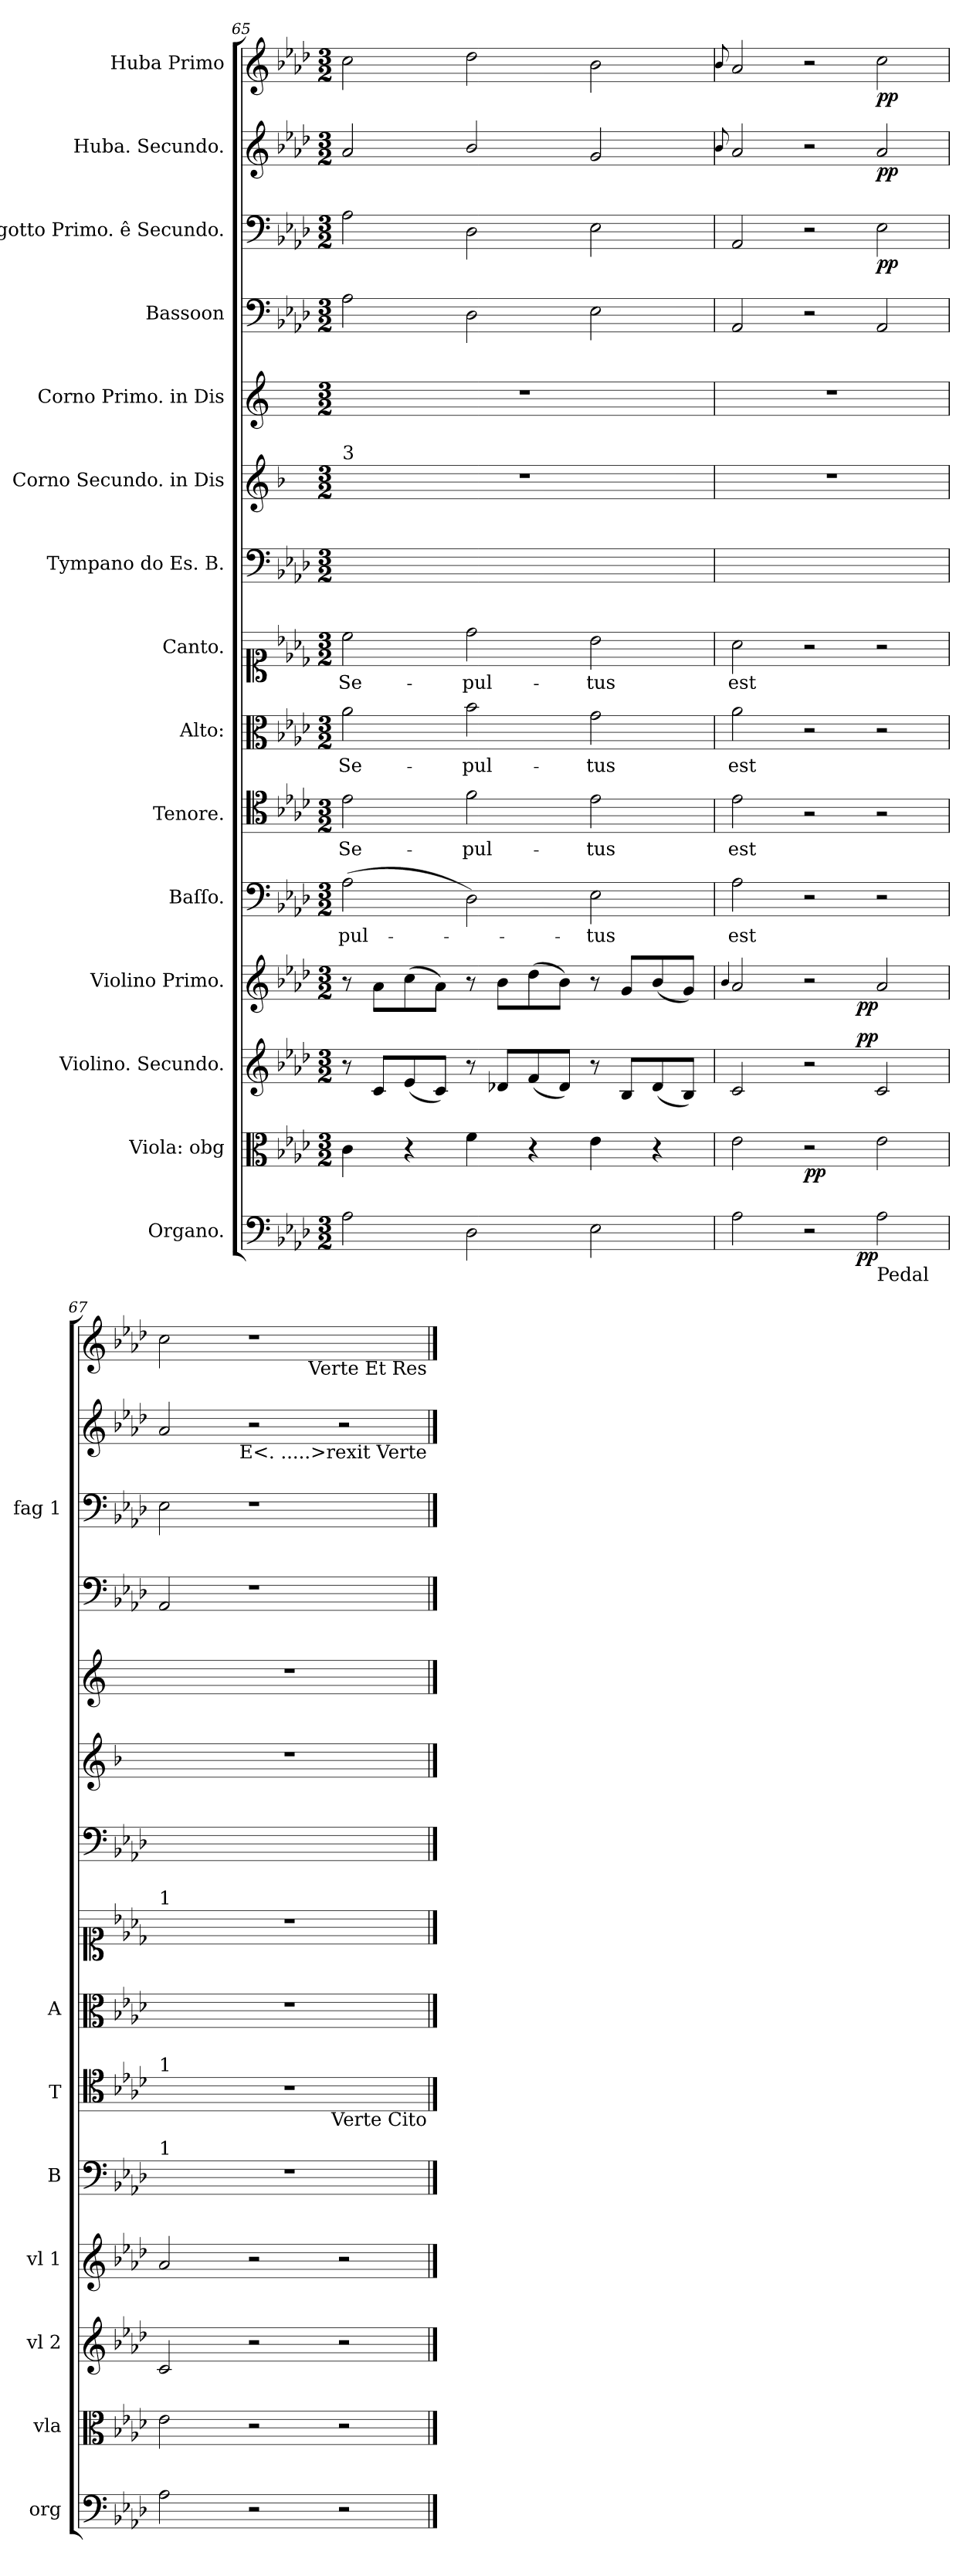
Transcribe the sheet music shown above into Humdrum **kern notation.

**kern	**dynam	**kern	**dynam	**kern	**dynam	**kern	**dynam	**kern	**text	**kern	**text	**kern	**text	**kern	**text	**kern	**kern	**kern	**kern	**kern	**dynam	**kern	**dynam	**kern	**dynam
*part15	*part15	*part14	*part14	*part13	*part13	*part12	*part12	*part11	*part11	*part10	*part10	*part9	*part9	*part8	*part8	*part7	*part6	*part5	*part4	*part3	*part3	*part2	*part2	*part1	*part1
*staff15	*staff15	*staff14	*staff14	*staff13	*staff13	*staff12	*staff12	*staff11	*staff11	*staff10	*staff10	*staff9	*staff9	*staff8	*staff8	*staff7	*staff6	*staff5	*staff4	*staff3	*staff3	*staff2	*staff2	*staff1	*staff1
*I"Organo.	*	*I"Viola: obg	*	*I"Violino. Secundo.	*	*I"Violino Primo.	*	*I"Baſſo.	*	*I"Tenore.	*	*I"Alto:	*	*I"Canto.	*	*I"Tympano do Es. B.	*I"Corno Secundo. in Dis	*I"Corno Primo. in Dis	*I"Bassoon	*I"Fagotto Primo. ê Secundo.	*	*I"Huba. Secundo.	*	*I"Huba Primo	*
*I'org	*	*I'vla	*	*I'vl 2	*	*I'vl 1	*	*I'B	*	*I'T	*	*I'A	*	*	*	*	*	*	*	*I'fag 1	*	*	*	*	*
*clefF4	*	*clefC3	*	*clefG2	*	*clefG2	*	*clefF4	*	*clefC4	*	*clefC3	*	*clefC1	*	*clefF4	*clefG2	*clefG2	*clefF4	*clefF4	*	*clefG2	*	*clefG2	*
*	*	*	*	*	*	*	*	*	*	*	*	*	*	*	*	*	*ITrd-2c-3	*ITrd-2c-3	*	*	*	*	*	*	*
*k[b-e-a-d-]	*	*k[b-e-a-d-]	*	*k[b-e-a-d-]	*	*k[b-e-a-d-]	*	*k[b-e-a-d-]	*	*k[b-e-a-d-]	*	*k[b-e-a-d-]	*	*k[b-e-a-d-]	*	*k[b-e-a-d-]	*k[b-e-a-d-]	*k[b-e-a-]	*k[b-e-a-d-]	*k[b-e-a-d-]	*	*k[b-e-a-d-]	*	*k[b-e-a-d-]	*
*A-:	*	*A-:	*	*A-:	*	*A-:	*	*A-:	*	*A-:	*	*A-:	*	*A-:	*	*A-:	*A-:	*	*A-:	*A-:	*	*A-:	*	*A-:	*
*M3/2	*	*M3/2	*	*M3/2	*	*M3/2	*	*M3/2	*	*M3/2	*	*M3/2	*	*M3/2	*	*M3/2	*M3/2	*M3/2	*M3/2	*M3/2	*	*M3/2	*	*M3/2	*
=65	=65	=65	=65	=65	=65	=65	=65	=65	=65	=65	=65	=65	=65	=65	=65	=65	=65	=65	=65	=65	=65	=65	=65	=65	=65
!	!	!	!	!	!	!	!	!	!	!	!	!	!	!	!	!	!LO:TX:a:t=3	!	!	!	!	!	!	!	!
2A-\	.	4c\	.	8r	.	8r	.	(2A-\	-pul-	2e-\	Se-	2a-\	Se-	2cc\	Se-	1.ryy	1.r	1.r	2A-\	2A-\	.	2a-/	.	2cc\	.
.	.	.	.	8c/L	.	8a-\L	.	.	.	.	.	.	.	.	.	.	.	.	.	.	.	.	.	.	.
.	.	4r	.	(8e-/	.	(8cc\	.	.	.	.	.	.	.	.	.	.	.	.	.	.	.	.	.	.	.
.	.	.	.	8c/J)	.	8a-\J)	.	.	.	.	.	.	.	.	.	.	.	.	.	.	.	.	.	.	.
2D-\	.	4f\	.	8r	.	8r	.	2D-\)	.	2f\	-pul-	2b-\	-pul-	2dd-\	-pul-	.	.	.	2D-\	2D-\	.	2b-/	.	2dd-\	.
.	.	.	.	8d-X/L	.	8b-\L	.	.	.	.	.	.	.	.	.	.	.	.	.	.	.	.	.	.	.
.	.	4r	.	(8f/	.	(8dd-\	.	.	.	.	.	.	.	.	.	.	.	.	.	.	.	.	.	.	.
.	.	.	.	8d-/J)	.	8b-\J)	.	.	.	.	.	.	.	.	.	.	.	.	.	.	.	.	.	.	.
2E-\	.	4e-\	.	8r	.	8r	.	2E-\	-tus	2e-\	-tus	2g\	-tus	2b-\	-tus	.	.	.	2E-\	2E-\	.	2g/	.	2b-\	.
.	.	.	.	8B-/L	.	8g/L	.	.	.	.	.	.	.	.	.	.	.	.	.	.	.	.	.	.	.
.	.	4r	.	(8d-/	.	(8b-/	.	.	.	.	.	.	.	.	.	.	.	.	.	.	.	.	.	.	.
.	.	.	.	8B-/J)	.	8g/J)	.	.	.	.	.	.	.	.	.	.	.	.	.	.	.	.	.	.	.
=66	=66	=66	=66	=66	=66	=66	=66	=66	=66	=66	=66	=66	=66	=66	=66	=66	=66	=66	=66	=66	=66	=66	=66	=66	=66
.	.	.	.	.	.	4qqb-/	.	.	.	.	.	.	.	.	.	.	.	.	.	.	.	8qqb-/	.	8qqb-/	.
2A-\	.	2e-\	.	2c/	.	2a-/	.	2A-\	est	2e-\	est	2a-\	est	2a-\	est	1.ryy	1.r	1.r	2AA-/	2AA-/	.	2a-/	.	2a-/	.
!	!	!	!LO:DY:b	!	!	!	!	!	!	!	!	!	!	!	!	!	!	!	!	!	!	!	!	!	!
2r	.	2r	pp	2r	.	2r	.	2r	.	2r	.	2r	.	2r	.	.	.	.	2r	2r	.	2r	.	2r	.
!LO:TX:b:t=Pedal	!	!	!	!	!	!	!	!	!	!	!	!	!	!	!	!	!	!	!	!	!	!	!	!	!
!	!LO:DY:b:rj	!	!	!	!LO:DY:a:rj	!	!LO:DY:b:rj	!	!	!	!	!	!	!	!	!	!	!	!	!	!LO:DY:b	!	!LO:DY:b	!	!LO:DY:b
2A-\	pp	2e-\	.	2c/	pp	2a-/	pp	2r	.	2r	.	2r	.	2r	.	.	.	.	2AA-/	2E-\	pp	2a-/	pp	2cc\	pp
=67	=67	=67	=67	=67	=67	=67	=67	=67	=67	=67	=67	=67	=67	=67	=67	=67	=67	=67	=67	=67	=67	=67	=67	=67	=67
!	!	!	!	!	!	!	!	!	!	!	!	!	!	!LO:TX:a:t=1	!	!	!	!	!	!	!	!	!	!	!
!	!	!	!	!	!	!	!	!	!	!LO:TX:a:t=1	!	!	!	!	!	!	!	!	!	!	!	!	!	!	!
!	!	!	!	!	!	!	!	!LO:TX:a:t=1	!	!	!	!	!	!	!	!	!	!	!	!	!	!	!	!	!
2A-\	.	2e-\	.	2c/	.	2a-/	.	1.r	.	1.r	.	1.r	.	1.r	.	1.ryy	1.r	1.r	2AA-/	2E-\	.	2a-/	.	2cc\	.
2r	.	2r	.	2r	.	2r	.	.	.	.	.	.	.	.	.	.	.	.	1r	1r	.	2r	.	1r	.
2r	.	2r	.	2r	.	2r	.	.	.	.	.	.	.	.	.	.	.	.	.	.	.	2r	.	.	.
!	!	!	!	!	!	!	!	!	!	!	!	!	!	!	!	!	!	!	!	!	!	!	!	!LO:TX:b:t=Verte Et Res	!
!	!	!	!	!	!	!	!	!	!	!	!	!	!	!	!	!	!	!	!	!	!	!LO:TX:b:t=E<. .....>rexit Verte	!	!	!
!	!	!	!	!	!	!	!	!	!	!LO:TX:b:t=Verte Cito	!	!	!	!	!	!	!	!	!	!	!	!	!	!	!
==	==	==	==	==	==	==	==	==	==	==	==	==	==	==	==	==	==	==	==	==	==	==	==	==	==
*-	*-	*-	*-	*-	*-	*-	*-	*-	*-	*-	*-	*-	*-	*-	*-	*-	*-	*-	*-	*-	*-	*-	*-	*-	*-
